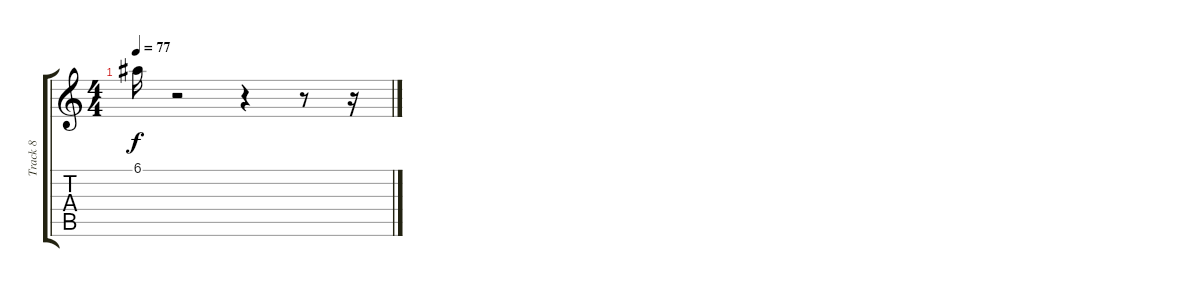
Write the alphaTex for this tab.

\track ("Track 8" "Track 8") {instrument overdrivenguitar}
\staff {score tabs}
\tuning (E4 B3 G3 D3 A2 E2) {hide}
\ts (4 4)
\tempo 77
\clef g2
\ks c
6.1{t}.16{dy f} r.2 r.4 r.8 r.16
